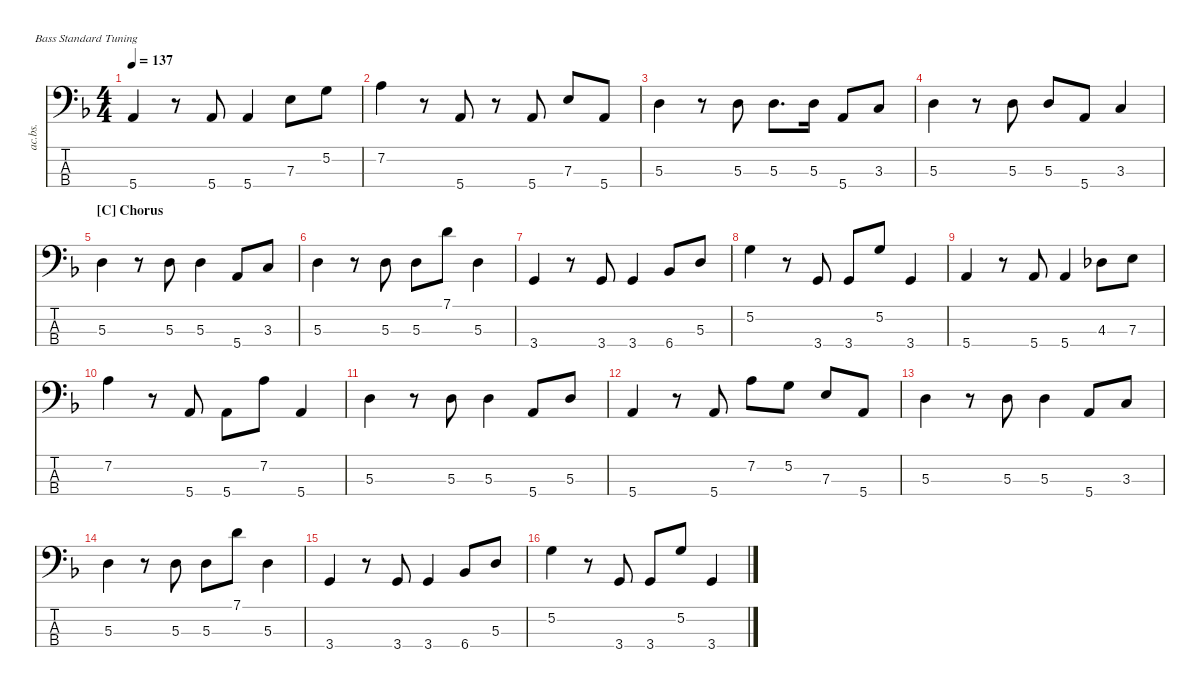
\defaultSystemsLayout 4
\hideDynamics
\bracketExtendMode nobrackets
\otherSystemsTrackNameOrientation horizontal
\track ("Acoustic Bass" "ac.bs.") {defaultSystemsLayout 4 instrument acousticbass}
\staff {score tabs}
\tuning (G2 D2 A1 E1)
\ts (4 4)
\tempo 137
\clef f4
\ks f
5.4.4{dy mf} r.8 5.4.8 5.4.4 7.3.8 5.2.8 |
7.2.4 r.8 5.4.8 r.8 5.4.8 7.3.8 5.4.8 |
5.3.4 r.8 5.3.8 5.3.8{d} 5.3.16 5.4.8 3.3.8 |
5.3.4 r.8 5.3.8 5.3.8 5.4.8 3.3.4 |
\section ("C" "Chorus")
5.3.4 r.8 5.3.8 5.3.4 5.4.8 3.3.8 |
5.3.4 r.8 5.3.8 5.3.8 7.1.8 5.3.4 |
3.4.4 r.8 3.4.8 3.4.4 6.4.8 5.3.8 |
5.2.4 r.8 3.4.8 3.4.8 5.2.8 3.4.4 |
5.4.4 r.8 5.4.8 5.4.4 4.3.8 7.3.8 |
7.2.4 r.8 5.4.8 5.4.8 7.2.8 5.4.4 |
5.3.4 r.8 5.3.8 5.3.4 5.4.8 5.3.8 |
5.4.4 r.8 5.4.8 7.2.8 5.2.8 7.3.8 5.4.8 |
5.3.4 r.8 5.3.8 5.3.4 5.4.8 3.3.8 |
5.3.4 r.8 5.3.8 5.3.8 7.1.8 5.3.4 |
3.4.4 r.8 3.4.8 3.4.4 6.4.8 5.3.8 |
5.2.4 r.8 3.4.8 3.4.8 5.2.8 3.4.4
